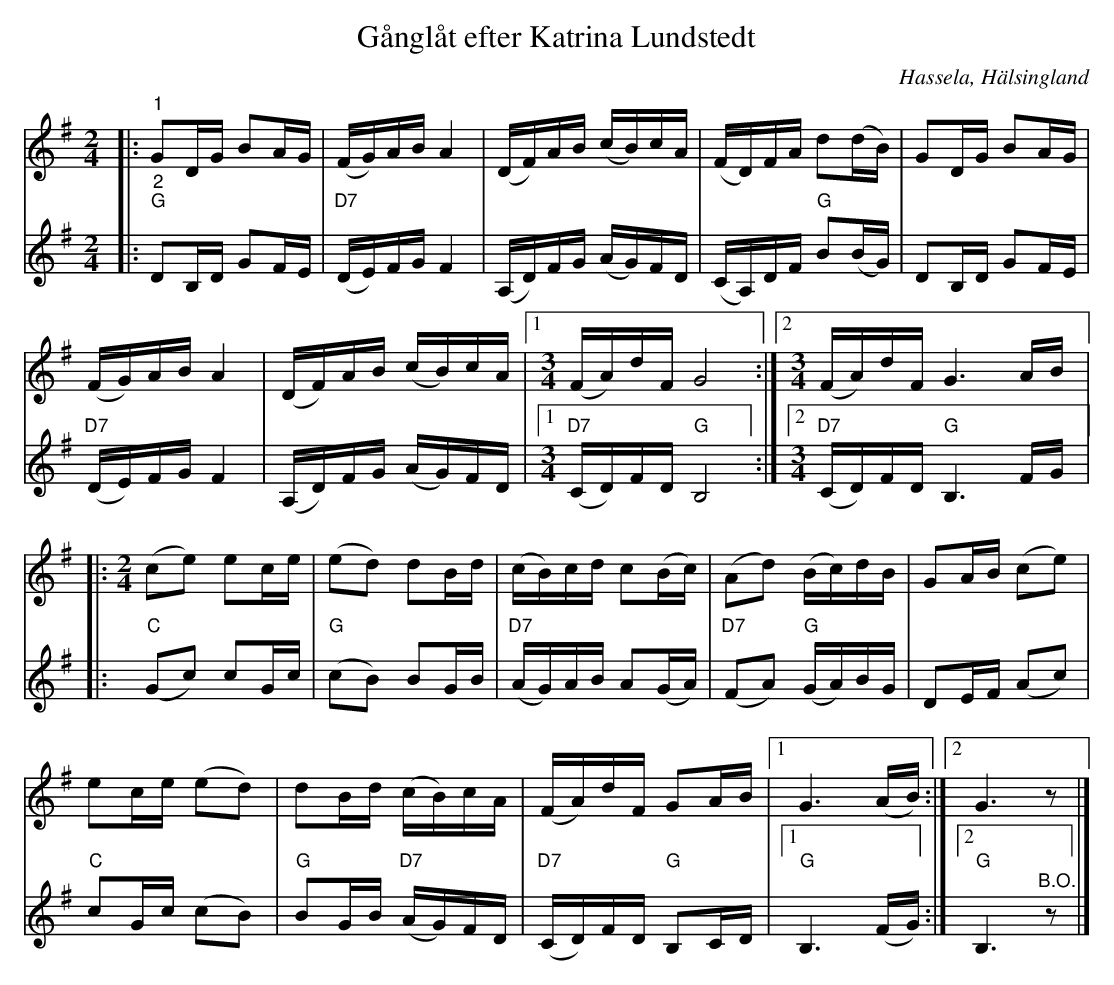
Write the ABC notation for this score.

X:1
T:Gånglåt efter Katrina Lundstedt
O:Hassela, Hälsingland
L:1/16
M:2/4
K:G
V:1
|:"^1" G2DG B2AG | (FG)AB A4 | (DF)AB (cB)cA | (FD)FA d2(dB) | G2DG B2AG |
(FG)AB A4 | (DF)AB (cB)cA |1[M:3/4] (FA)dF G8 :|2[M:3/4] (FA)dF G6 AB |:
[M:2/4] (c2e2) e2ce | (e2d2) d2Bd | (cB)cd c2(Bc) | (A2d2) (Bc)dB | G2AB (c2e2) |
e2ce (e2d2) | d2Bd (cB)cA | (FA)dF G2AB |1 G6 (AB) :|2 G6 z2 |]
V:2
|:"^2""G" D2B,D G2FE |"D7" (DE)FG F4 | (A,D)FG (AG)FD | (CA,)DF"G" B2(BG) | D2B,D G2FE |
"D7" (DE)FG F4 | (A,D)FG (AG)FD |1[M:3/4]"D7" (CD)FD"G" B,8 :|2[M:3/4]"D7" (CD)FD"G" B,6 FG |:
"C" (G2c2) c2Gc |"G" (c2B2) B2GB |"D7" (AG)AB A2(GA) |"D7" (F2A2)"G" (GA)BG | D2EF (A2c2) |
"C" c2Gc (c2B2) |"G" B2GB"D7" (AG)FD |"D7" (CD)FD"G" B,2CD |1"G" B,6 (FG) :|2"G" B,6 "^B.O." z2 |]
